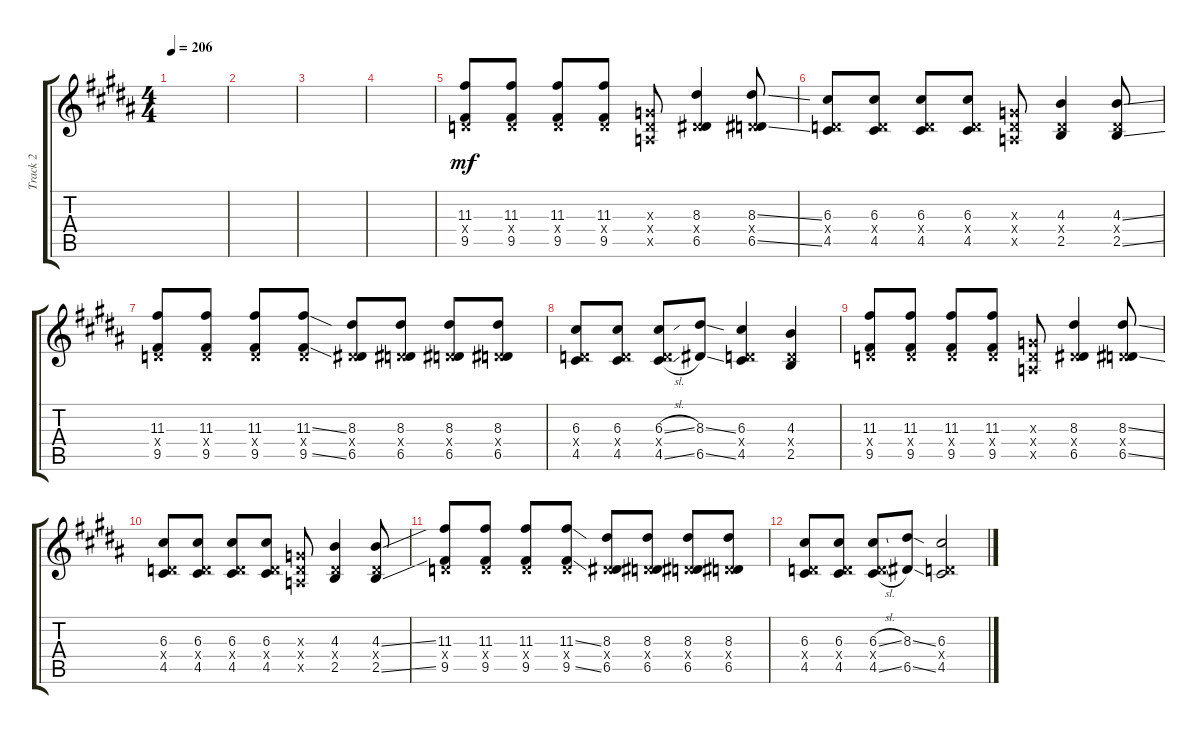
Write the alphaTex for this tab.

\track ("Track 2" "Track 2") {instrument distortionguitar}
\staff {score tabs}
\tuning (E4 B3 G3 D3 A2 E2) {hide}
\ts (4 4)
\tempo 206
\clef g2
\ks b
|
|
|
|
(11.3 0.4{x} 9.5).8{dy mf} (11.3 0.4{x} 9.5).8 (11.3 0.4{x} 9.5).8 (11.3 0.4{x} 9.5).8 (0.3{x} 0.4{x} 0.5{x}).8 (8.3 0.4{x} 6.5).4 (8.3{ss} 0.4{x} 6.5{ss}).8 |
(6.3 0.4{x} 4.5).8 (6.3 0.4{x} 4.5).8 (6.3 0.4{x} 4.5).8 (6.3 0.4{x} 4.5).8 (0.3{x} 0.4{x} 0.5{x}).8 (4.3 0.4{x} 2.5).4 (4.3{ss} 0.4{x} 2.5{ss}).8 |
(11.3 0.4{x} 9.5).8 (11.3 0.4{x} 9.5).8 (11.3 0.4{x} 9.5).8 (11.3{ss} 0.4{x} 9.5{ss}).8 (8.3 0.4{x} 6.5).8 (8.3 0.4{x} 6.5).8 (8.3 0.4{x} 6.5).8 (8.3 0.4{x} 6.5).8 |
(6.3 0.4{x} 4.5).8 (6.3 0.4{x} 4.5).8 (6.3{sl} 0.4{x} 4.5{sl}).8 (8.3{ss} 6.5{ss}).8 (6.3 0.4{x} 4.5).4 (4.3 0.4{x} 2.5).4 |
(11.3 0.4{x} 9.5).8 (11.3 0.4{x} 9.5).8 (11.3 0.4{x} 9.5).8 (11.3 0.4{x} 9.5).8 (0.3{x} 0.4{x} 0.5{x}).8 (8.3 0.4{x} 6.5).4 (8.3{ss} 0.4{x} 6.5{ss}).8 |
(6.3 0.4{x} 4.5).8 (6.3 0.4{x} 4.5).8 (6.3 0.4{x} 4.5).8 (6.3 0.4{x} 4.5).8 (0.3{x} 0.4{x} 0.5{x}).8 (4.3 0.4{x} 2.5).4 (4.3{ss} 0.4{x} 2.5{ss}).8 |
(11.3 0.4{x} 9.5).8 (11.3 0.4{x} 9.5).8 (11.3 0.4{x} 9.5).8 (11.3{ss} 0.4{x} 9.5{ss}).8 (8.3 0.4{x} 6.5).8 (8.3 0.4{x} 6.5).8 (8.3 0.4{x} 6.5).8 (8.3 0.4{x} 6.5).8 |
(6.3 0.4{x} 4.5).8 (6.3 0.4{x} 4.5).8 (6.3{sl} 0.4{x} 4.5{sl}).8 (8.3{ss} 6.5{ss}).8 (6.3 0.4{x} 4.5).2
